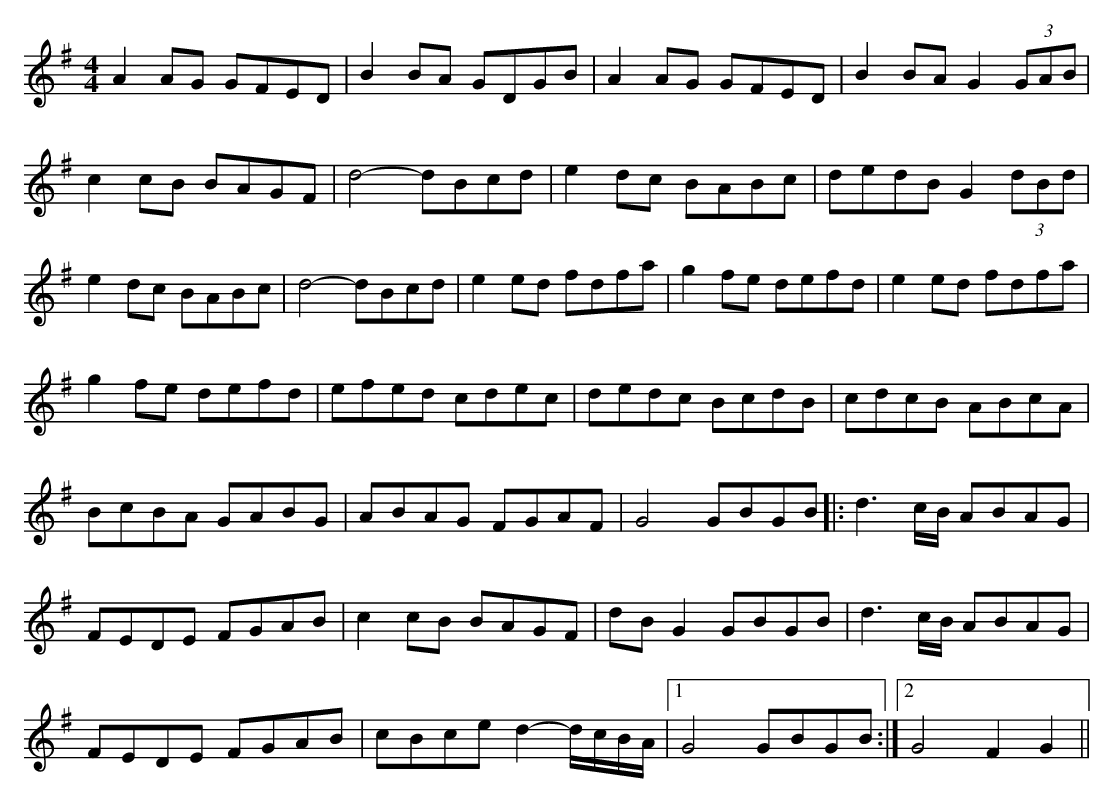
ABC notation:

X:1
M:4/4
K:G
A2AG GFED|B2BA GDGB|A2AG GFED|B2BA G2(3GAB|
c2cB BAGF|d4- dBcd|e2dc BABc|dedB G2(3dBd|
e2dc BABc|d4- dBcd|e2ed fdfa|g2fe defd|e2ed fdfa|
g2fe defd|efed cdec|dedc BcdB|cdcB ABcA|
BcBA GABG|ABAG FGAF|G4 GBGB|:d3c/B/ ABAG|
FEDE FGAB|c2cB BAGF|dBG2 GBGB|d3c/B/ ABAG|
FEDE FGAB|cBce d2-d/c/B/A/|1 G4 GBGB:|2 G4 F2G2||
